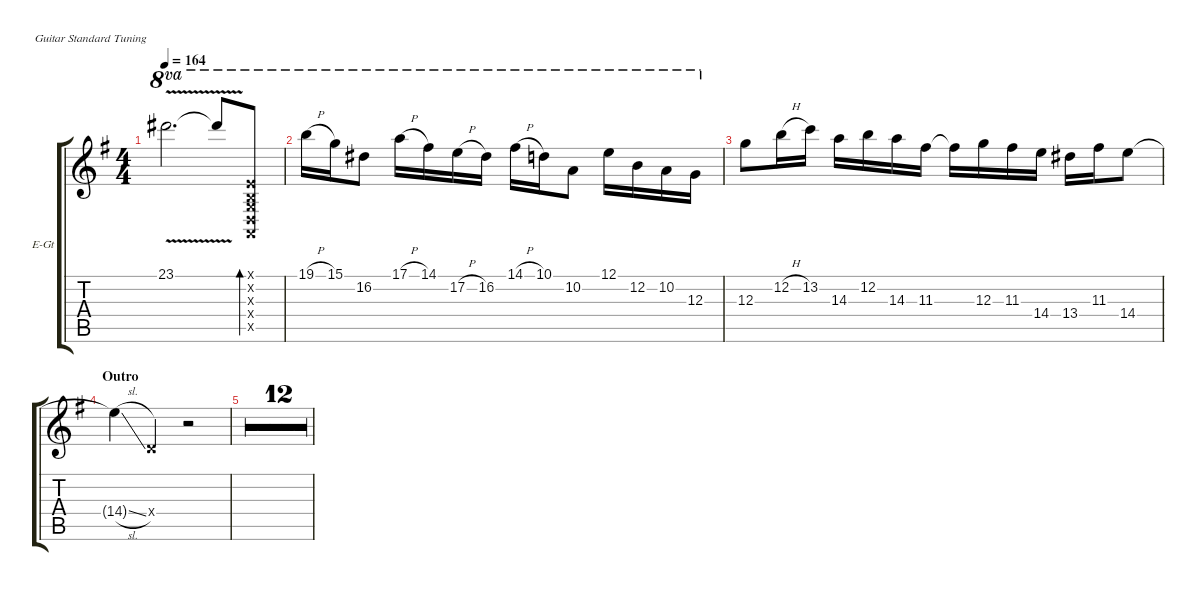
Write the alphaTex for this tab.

\defaultSystemsLayout 4
\hideDynamics
\bracketExtendMode groupsimilarinstruments
\firstSystemTrackNameOrientation horizontal
\otherSystemsTrackNameOrientation horizontal
\track ("Guitar II (solo)" "E-Gt") {multiBarRest instrument distortionguitar}
\staff {score tabs}
\tuning (E4 B3 G3 D3 A2 E2)
\ts (4 4)
\tempo 164
\clef g2
\ks eminor
23.1{v t}.2{d ot 8va dy ff} 23.1{v t}.8{ot 8va} (0.1{x} 0.2{x} 0.3{x} 0.4{x} 0.5{x}).8{bd 189 ot 8va} |
19.1{h}.16{ot 8va} 15.1.16{ot 8va} 16.2.8{ot 8va} 17.1{h}.16{ot 8va} 14.1.16{ot 8va} 17.2{h}.16{ot 8va} 16.2.16{ot 8va} 14.1{h}.16{ot 8va} 10.1.16{ot 8va} 10.2.8{ot 8va} 12.1.16{ot 8va} 12.2.16{ot 8va} 10.2.16{ot 8va} 12.3.16{ot 8va} |
12.3.8 12.2{h}.16 13.2.16 14.3.16 12.2.16 14.3.16 11.3.16 11.3{t}.16 12.3.16 11.3.16 14.4.16 13.4.16 11.3.16 14.4.8 |
\section ("" "Outro")
14.4{sl t}.4 0.4{x}.4 r.2 |
r.1 |
r.1 |
r.1 |
r.1 |
r.1 |
r.1 |
r.1 |
r.1 |
r.1 |
r.1 |
r.1 |
r.1
